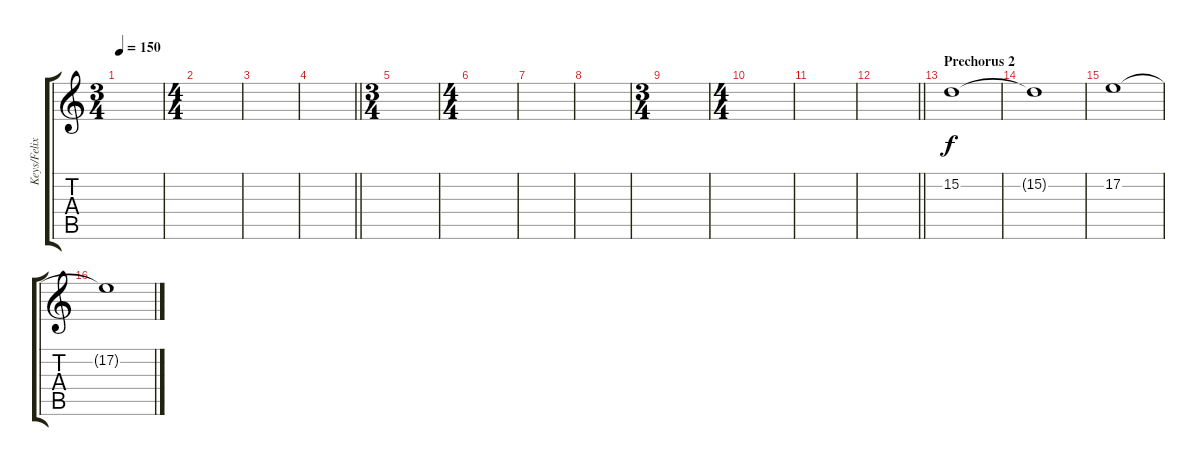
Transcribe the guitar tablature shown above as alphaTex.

\track ("Keys/Felix" "Keys/Felix") {instrument stringensemble1}
\staff {score tabs}
\tuning (E4 B3 G3 D3 A2 D2) {hide}
\ts (3 4)
\tempo 150
\clef g2
\ks c
|
\ts (4 4)
|
|
\barLineRight lightlight
|
\ts (3 4)
|
\ts (4 4)
|
|
|
\ts (3 4)
|
\ts (4 4)
|
|
\barLineRight lightlight
|
\section ("" "Prechorus 2")
15.2.1 |
15.2{t}.1 |
17.2.1 |
17.2{t}.1
